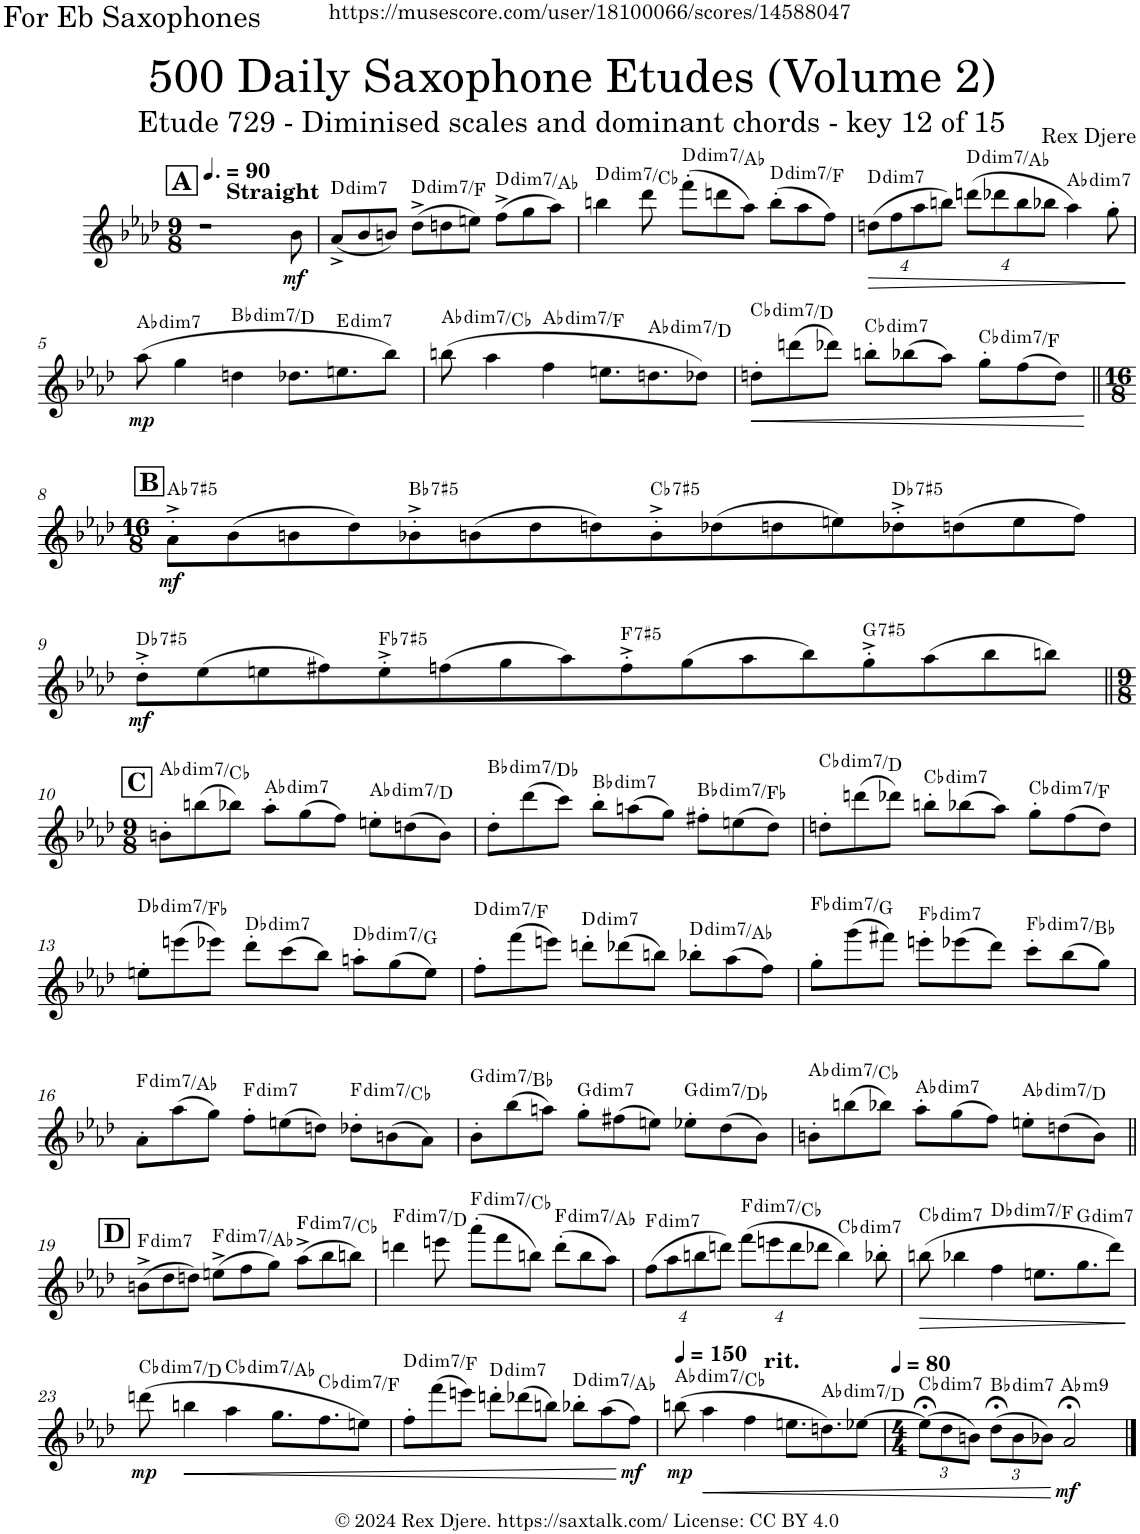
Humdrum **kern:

**kern	**dynam	**harte
*part1	*part1	*part1
*staff1	*staff1	*
*I"Alto Saxophone	*	*
*I'A. Sax.	*	*
*clefG2	*	*
*Trd5c9	*	*
*k[b-e-a-d-]	*	*
*M9/8	*	*
*MM135	*	*
!!LO:REH:place=s1:a:B:cj:fs=14:t=A
=1	=1	=1
1r	.	.
!LO:TX:a:B:t=Straight	!	!
!	!LO:DY:b	!
8b-\	mf	.
=2	=2	=2
!	!	!LO:H:kt=dim7
(8a-^/L	.	D:dim7
8b-/	.	.
8bn/J)	.	.
!	!	!LO:H:kt=dim7
(8dd-^\L	.	D:dim7/b3
8ddn\	.	.
8een\J)	.	.
!	!	!LO:H:kt=dim7
(8ff^\L	.	D:dim7/b5
8gg\	.	.
8aa-\J)	.	.
=3	=3	=3
!	!	!LO:H:kt=dim7
4bbn\	.	D:dim7/bb7
8ddd-\	.	.
!	!	!LO:H:kt=dim7
(8fff'\L	.	D:dim7/b5
8dddn\	.	.
8aa-\J)	.	.
!	!	!LO:H:kt=dim7
(8bb'\L	.	D:dim7/b3
8aa-\	.	.
8ff\J)	.	.
=4	=4	=4
*Xbrackettup	*	*
!	!LO:HP:b	!LO:H:kt=dim7
(32%3ddn\L	>	D:dim7
32%3ff\	.	.
32%3aa-\	.	.
32%3bbn\J)	.	.
!	!	!LO:H:kt=dim7
(32%3dddn\L	.	D:dim7/b5
32%3ddd-X\	.	.
32%3bb\	.	.
32%3bb-X\J	.	.
!	!	!LO:H:kt=dim7
4aa-\)	.	Ab:dim7
8gg'\	.	.
.	]	.
!!LO:LB:g=z
=5	=5	=5
!	!LO:DY:b	!LO:H:kt=dim7
(8aa-\	mp	Ab:dim7
4gg\	.	.
!	!	!LO:H:kt=dim7
4ddn\	.	Bb:dim7/3
8.dd-X\L	.	.
!	!	!LO:H:kt=dim7
8.een\	.	E:dim7
8bb-\J)	.	.
=6	=6	=6
!	!	!LO:H:kt=dim7
(8bbn\	.	Ab:dim7/b3
4aa-\	.	.
!	!	!LO:H:kt=dim7
4ff\	.	Ab:dim7/6
8.een\L	.	.
!	!	!LO:H:kt=dim7
8.ddn\	.	Ab:dim7/#4
8dd-X\J)	.	.
=7	=7	=7
!	!LO:HP:b	!LO:H:kt=dim7
8ddn'\L	<	Cb:dim7/#2
(8dddn\	.	.
8ddd-X\J)	.	.
!	!	!LO:H:kt=dim7
8bbn'\L	.	Cb:dim7
(8bb-X\	.	.
8aa-\J)	.	.
!	!	!LO:H:kt=dim7
8gg'\L	.	Cb:dim7/#4
(8ff\	.	.
8dd\J)	.	.
.	[	.
!!LO:LB:g=z
!!LO:REH:place=s1:a:B:cj:fs=14:t=B
=8||	=8||	=8||
*M16/8	*	*
!	!LO:DY:b	!LO:H:kt=7
8a-'^\L	mf	Ab:(3,#5,b7)
(8b-\	.	.
8bn\	.	.
8dd-\)	.	.
!	!	!LO:H:kt=7
8b-X'^\	.	Bb:(3,#5,b7)
(8bn\	.	.
8dd-\	.	.
8ddn\)	.	.
!	!	!LO:H:kt=7
8b'^\	.	Cb:(3,#5,b7)
(8dd-X\	.	.
8ddn\	.	.
8een\)	.	.
!	!	!LO:H:kt=7
8dd-X'^\	.	Db:(3,#5,b7)
(8ddn\	.	.
8ee\	.	.
8ff\J)	.	.
!!LO:LB:g=z
=9	=9	=9
!	!LO:DY:b	!LO:H:kt=7
8dd-'^\L	mf	Db:(3,#5,b7)
(8ee-\	.	.
8een\	.	.
8ff#X\)	.	.
!	!	!LO:H:kt=7
8ee'^\	.	Fb:(3,#5,b7)
(8ffn\	.	.
8gg\	.	.
8aa-\)	.	.
!	!	!LO:H:kt=7
8ff'^\	.	F:(3,#5,b7)
(8gg\	.	.
8aa-\	.	.
8bb-\)	.	.
!	!	!LO:H:kt=7
8gg'^\	.	G:(3,#5,b7)
(8aa-\	.	.
8bb-\	.	.
8bbn\J)	.	.
!!LO:LB:g=z
!!LO:REH:place=s1:a:B:cj:fs=14:t=C
=10||	=10||	=10||
*M9/8	*	*
!	!	!LO:H:kt=dim7
8bn'\L	.	Ab:dim7/b3
(8bbn\	.	.
8bb-X\J)	.	.
!	!	!LO:H:kt=dim7
8aa-'\L	.	Ab:dim7
(8gg\	.	.
8ff\J)	.	.
!	!	!LO:H:kt=dim7
8een'\L	.	Ab:dim7/#4
(8ddn\	.	.
8b\J)	.	.
=11	=11	=11
!	!	!LO:H:kt=dim7
8dd-'\L	.	Bb:dim7/b3
(8ddd-\	.	.
8ccc\J)	.	.
!	!	!LO:H:kt=dim7
8bb-'\L	.	Bb:dim7
(8aan\	.	.
8gg\J)	.	.
!	!	!LO:H:kt=dim7
8ff#X'\L	.	Bb:dim7/b5
(8een\	.	.
8dd-\J)	.	.
=12	=12	=12
!	!	!LO:H:kt=dim7
8ddn'\L	.	Cb:dim7/#2
(8dddn\	.	.
8ddd-X\J)	.	.
!	!	!LO:H:kt=dim7
8bbn'\L	.	Cb:dim7
(8bb-X\	.	.
8aa-\J)	.	.
!	!	!LO:H:kt=dim7
8gg'\L	.	Cb:dim7/#4
(8ff\	.	.
8dd\J)	.	.
!!LO:LB:g=z
=13	=13	=13
!	!	!LO:H:kt=dim7
8een'\L	.	Db:dim7/b3
(8eeen\	.	.
8eee-X\J)	.	.
!	!	!LO:H:kt=dim7
8ddd-'\L	.	Db:dim7
(8ccc\	.	.
8bb-\J)	.	.
!	!	!LO:H:kt=dim7
8aan'\L	.	Db:dim7/#4
(8gg\	.	.
8ee\J)	.	.
=14	=14	=14
!	!	!LO:H:kt=dim7
8ff'\L	.	D:dim7/b3
(8fff\	.	.
8eeen\J)	.	.
!	!	!LO:H:kt=dim7
8dddn'\L	.	D:dim7
(8ddd-X\	.	.
8bbn\J)	.	.
!	!	!LO:H:kt=dim7
8bb-X'\L	.	D:dim7/b5
(8aa-\	.	.
8ff\J)	.	.
=15	=15	=15
!	!	!LO:H:kt=dim7
8gg'\L	.	Fb:dim7/#2
(8ggg\	.	.
8fff#X\J)	.	.
!	!	!LO:H:kt=dim7
8eeen'\L	.	Fb:dim7
(8eee-X\	.	.
8ddd-\J)	.	.
!	!	!LO:H:kt=dim7
8ccc'\L	.	Fb:dim7/#4
(8bb-\	.	.
8gg\J)	.	.
!!LO:LB:g=z
=16	=16	=16
!	!	!LO:H:kt=dim7
8a-'\L	.	F:dim7/b3
(8aa-\	.	.
8gg\J)	.	.
!	!	!LO:H:kt=dim7
8ff'\L	.	F:dim7
(8een\	.	.
8ddn\J)	.	.
!	!	!LO:H:kt=dim7
8dd-X'\L	.	F:dim7/b5
(8bn\	.	.
8a-\J)	.	.
=17	=17	=17
!	!	!LO:H:kt=dim7
8b-'\L	.	G:dim7/b3
(8bb-\	.	.
8aan\J)	.	.
!	!	!LO:H:kt=dim7
8gg'\L	.	G:dim7
(8ff#X\	.	.
8een\J)	.	.
!	!	!LO:H:kt=dim7
8ee-X'\L	.	G:dim7/b5
(8dd-\	.	.
8b-\J)	.	.
=18	=18	=18
!	!	!LO:H:kt=dim7
8bn'\L	.	Ab:dim7/b3
(8bbn\	.	.
8bb-X\J)	.	.
!	!	!LO:H:kt=dim7
8aa-'\L	.	Ab:dim7
(8gg\	.	.
8ff\J)	.	.
!	!	!LO:H:kt=dim7
8een'\L	.	Ab:dim7/#4
(8ddn\	.	.
8b\J)	.	.
!!LO:LB:g=z
!!LO:REH:place=s1:a:B:cj:fs=14:t=D
=19||	=19||	=19||
!	!	!LO:H:kt=dim7
(8bn^\L	.	F:dim7
8dd-\	.	.
8ddn\J)	.	.
!	!	!LO:H:kt=dim7
(8een^\L	.	F:dim7/b3
8ff\	.	.
8gg\J)	.	.
!	!	!LO:H:kt=dim7
(8aa-^\L	.	F:dim7/b5
8bb-\	.	.
8bbn\J)	.	.
=20	=20	=20
!	!	!LO:H:kt=dim7
4dddn\	.	F:dim7/6
8eeen\	.	.
!	!	!LO:H:kt=dim7
(8aaa-'\L	.	F:dim7/b5
8fff\	.	.
8bbn\J)	.	.
!	!	!LO:H:kt=dim7
(8ddd'\L	.	F:dim7/b3
8bb\	.	.
8aa-\J)	.	.
=21	=21	=21
!	!	!LO:H:kt=dim7
(32%3ff\L	.	F:dim7
32%3aa-\	.	.
32%3bbn\	.	.
32%3dddn\J)	.	.
!	!	!LO:H:kt=dim7
(32%3fff\L	.	F:dim7/b5
32%3eeen\	.	.
32%3ddd\	.	.
32%3ddd-X\J	.	.
!	!	!LO:H:kt=dim7
4bb\)	.	Cb:dim7
8bb-X'\	.	.
=22	=22	=22
!	!LO:HP:b	!LO:H:kt=dim7
(8bbn\	>	Cb:dim7
4bb-X\	.	.
!	!	!LO:H:kt=dim7
4ff\	.	Db:dim7/3
8.een\L	.	.
!	!	!LO:H:kt=dim7
8.gg\	.	G:dim7
8ddd-\J)	.	.
.	]	.
!!LO:LB:g=z
=23	=23	=23
!	!LO:DY:b	!LO:H:kt=dim7
(8dddn\	mp	Cb:dim7/#2
!	!LO:HP:b	!
4bbn\	<	.
!	!	!LO:H:kt=dim7
4aa-\	.	Cb:dim7/6
8.gg\L	.	.
!	!	!LO:H:kt=dim7
8.ff\	.	Cb:dim7/#4
8een\J)	.	.
=24	=24	=24
!	!	!LO:H:kt=dim7
8ff'\L	.	D:dim7/b3
(8fff\	.	.
8eeen\J)	.	.
!	!	!LO:H:kt=dim7
8dddn'\L	.	D:dim7
(8ddd-X\	.	.
8bbn\J)	.	.
!	!	!LO:H:kt=dim7
8bb-X'\L	.	D:dim7/b5
(8aa-\	.	.
!	!LO:DY:n=1:b	!
8ff\J)	[ mf	.
=25	=25	=25
*MM150	*	*
!	!LO:DY:b	!LO:H:kt=dim7
(8bbn\	mp	Ab:dim7/b3
!	!LO:HP:b	!
4aa-\	<	.
!LO:TX:a:t=rit.	!	!
4ff\	.	.
8.een\L	.	.
!	!	!LO:H:kt=dim7
8.ddn\)	.	Ab:dim7/#4
[8ee-X\J	.	.
=26	=26	=26
*M4/4	*	*
*MM80	*	*
!	!	!LO:H:kt=dim7
(12ee-;<\L]	.	Cb:dim7
12dd-\	.	.
12bn\J)	.	.
!	!	!LO:H:kt=dim7
(12dd-;<\L	.	Bb:dim7
12b\	.	.
12b-X\J)	.	.
!	!LO:DY:n=1:b	!LO:H:kt=m9
2a-;</	[ mf	Ab:min9
==	==	==
*-	*-	*-
